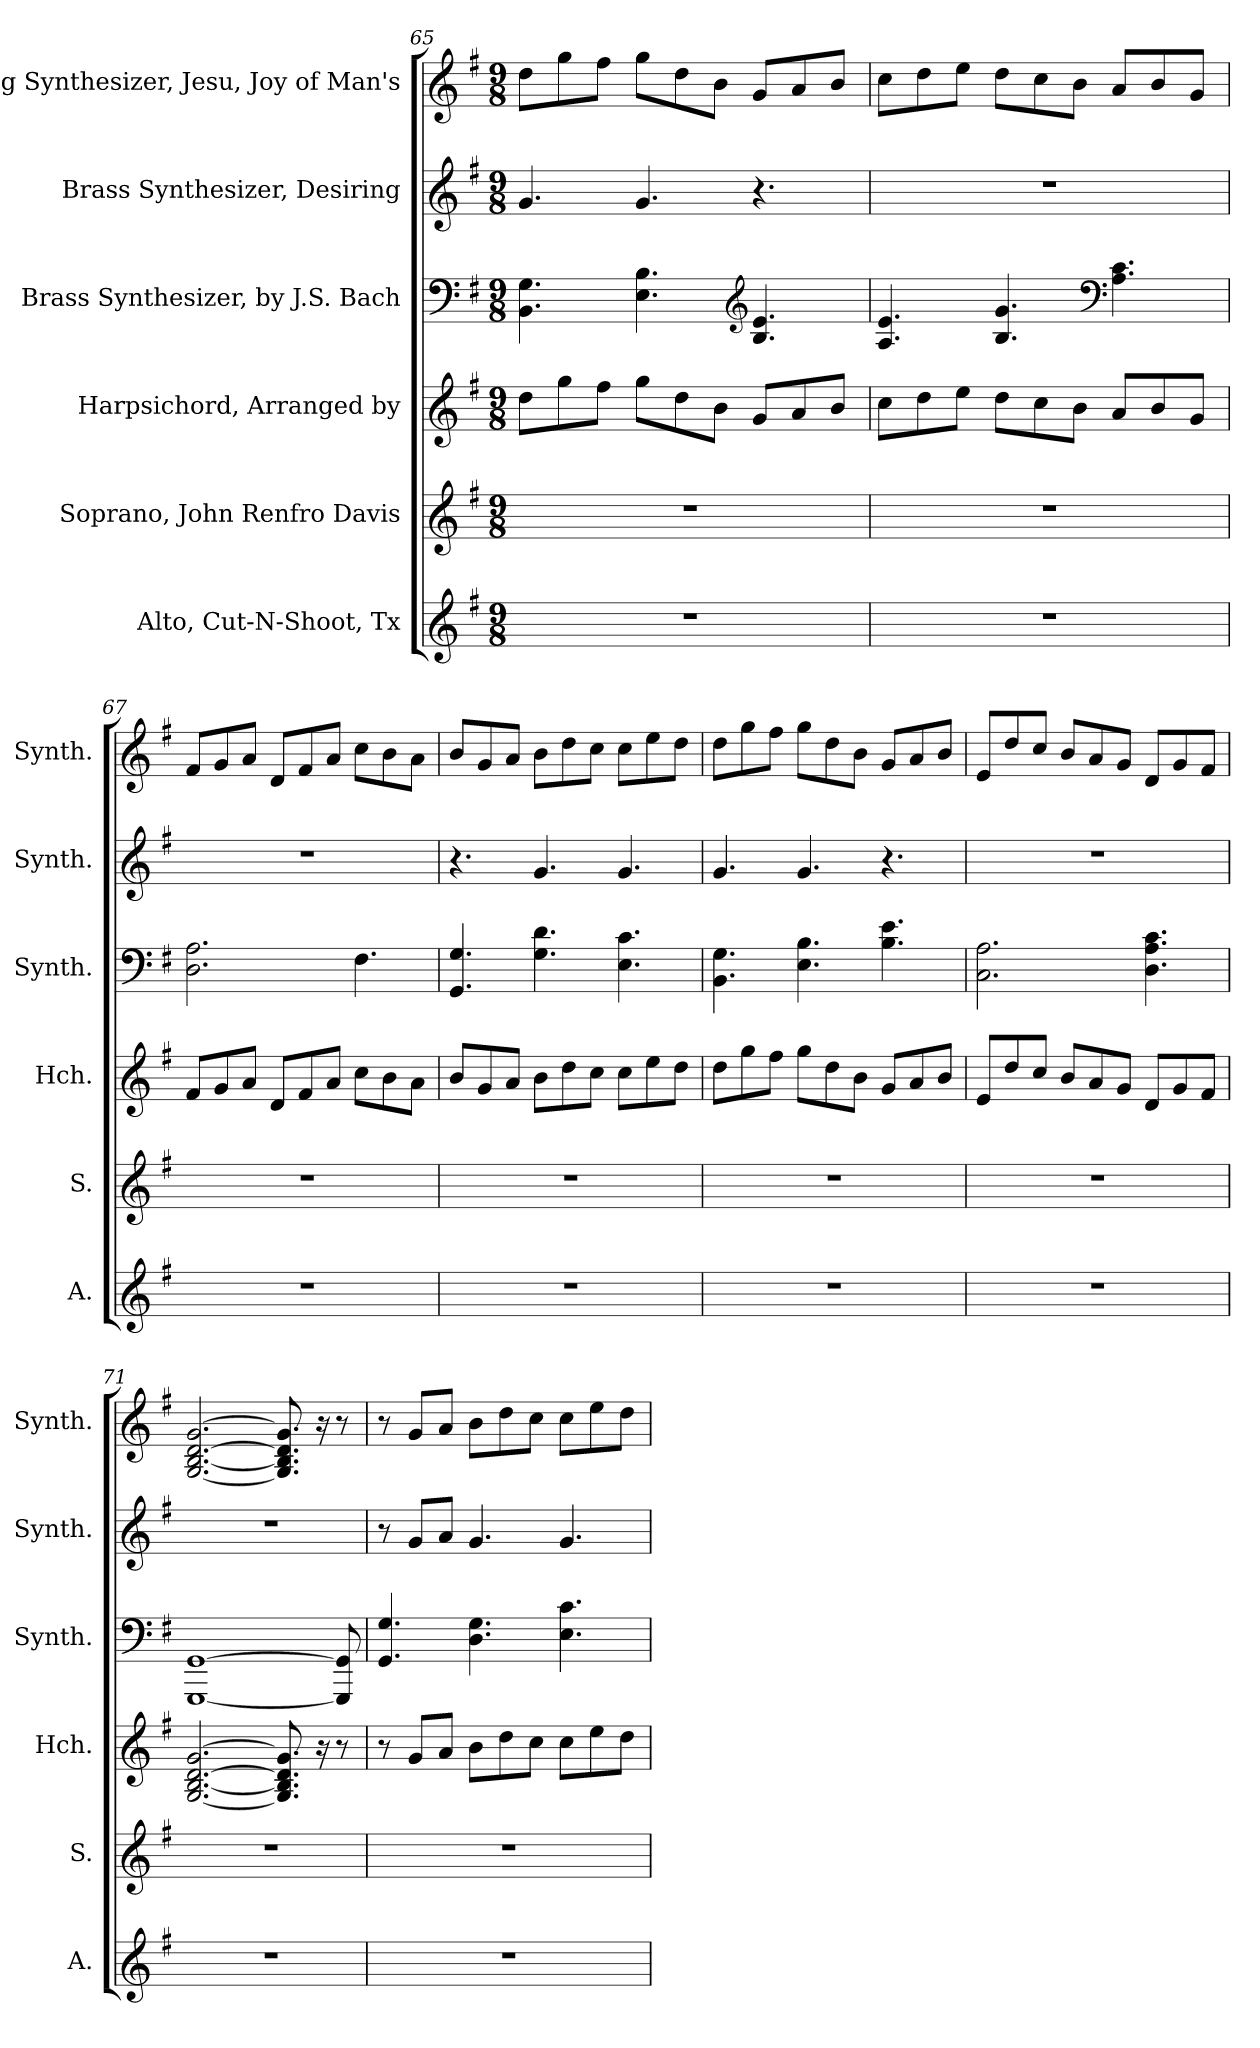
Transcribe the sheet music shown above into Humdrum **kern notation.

**kern	**kern	**kern	**kern	**kern	**kern
*part6	*part5	*part4	*part3	*part2	*part1
*staff6	*staff5	*staff4	*staff3	*staff2	*staff1
*I"Alto, Cut-N-Shoot, Tx	*I"Soprano, John Renfro Davis	*I"Harpsichord, Arranged by	*I"Brass Synthesizer, by J.S. Bach	*I"Brass Synthesizer, Desiring	*I"String Synthesizer, Jesu, Joy of Man's
*I'A.	*I'S.	*I'Hch.	*I'Synth.	*I'Synth.	*I'Synth.
*clefG2	*clefG2	*clefG2	*clefF4	*clefG2	*clefG2
*k[f#]	*k[f#]	*k[f#]	*k[f#]	*k[f#]	*k[f#]
*M9/8	*M9/8	*M9/8	*M9/8	*M9/8	*M9/8
=65	=65	=65	=65	=65	=65
8%9r	8%9r	8dd\L	4.BB\ 4.G\	4.g/	8dd\L
.	.	8gg\	.	.	8gg\
.	.	8ff#\J	.	.	8ff#\J
.	.	8gg\L	4.E\ 4.B\	4.g/	8gg\L
.	.	8dd\	.	.	8dd\
.	.	8b\J	.	.	8b\J
*	*	*	*clefG2	*	*
.	.	8g/L	4.B/ 4.e/	4.r	8g/L
.	.	8a/	.	.	8a/
.	.	8b/J	.	.	8b/J
=66	=66	=66	=66	=66	=66
8%9r	8%9r	8cc\L	4.A/ 4.e/	8%9r	8cc\L
.	.	8dd\	.	.	8dd\
.	.	8ee\J	.	.	8ee\J
.	.	8dd\L	4.B/ 4.g/	.	8dd\L
.	.	8cc\	.	.	8cc\
.	.	8b\J	.	.	8b\J
*	*	*	*clefF4	*	*
.	.	8a/L	4.A\ 4.c\	.	8a/L
.	.	8b/	.	.	8b/
.	.	8g/J	.	.	8g/J
!!LO:LB:g=z
=67	=67	=67	=67	=67	=67
8%9r	8%9r	8f#/L	2.D\ 2.A\	8%9r	8f#/L
.	.	8g/	.	.	8g/
.	.	8a/J	.	.	8a/J
.	.	8d/L	.	.	8d/L
.	.	8f#/	.	.	8f#/
.	.	8a/J	.	.	8a/J
.	.	8cc\L	4.F#\	.	8cc\L
.	.	8b\	.	.	8b\
.	.	8a\J	.	.	8a\J
=68	=68	=68	=68	=68	=68
8%9r	8%9r	8b/L	4.GG/ 4.G/	4.r	8b/L
.	.	8g/	.	.	8g/
.	.	8a/J	.	.	8a/J
.	.	8b\L	4.G\ 4.d\	4.g/	8b\L
.	.	8dd\	.	.	8dd\
.	.	8cc\J	.	.	8cc\J
.	.	8cc\L	4.E\ 4.c\	4.g/	8cc\L
.	.	8ee\	.	.	8ee\
.	.	8dd\J	.	.	8dd\J
=69	=69	=69	=69	=69	=69
8%9r	8%9r	8dd\L	4.BB\ 4.G\	4.g/	8dd\L
.	.	8gg\	.	.	8gg\
.	.	8ff#\J	.	.	8ff#\J
.	.	8gg\L	4.E\ 4.B\	4.g/	8gg\L
.	.	8dd\	.	.	8dd\
.	.	8b\J	.	.	8b\J
.	.	8g/L	4.B\ 4.e\	4.r	8g/L
.	.	8a/	.	.	8a/
.	.	8b/J	.	.	8b/J
=70	=70	=70	=70	=70	=70
8%9r	8%9r	8e/L	2.C\ 2.A\	8%9r	8e/L
.	.	8dd/	.	.	8dd/
.	.	8cc/J	.	.	8cc/J
.	.	8b/L	.	.	8b/L
.	.	8a/	.	.	8a/
.	.	8g/J	.	.	8g/J
.	.	8d/L	4.D\ 4.A\ 4.c\	.	8d/L
.	.	8g/	.	.	8g/
.	.	8f#/J	.	.	8f#/J
!!LO:PB:g=z
=71	=71	=71	=71	=71	=71
8%9r	8%9r	[2.G/ [2.B/ [2.d/ [2.g/	[1GGG [1GG	8%9r	[2.G/ [2.B/ [2.d/ [2.g/
.	.	8.G/] 8.B/] 8.d/] 8.g/]	.	.	8.G/] 8.B/] 8.d/] 8.g/]
.	.	16r	.	.	16r
.	.	8r	8GGG/] 8GG/]	.	8r
=72	=72	=72	=72	=72	=72
8%9r	8%9r	8r	4.GG/ 4.G/	8r	8r
.	.	8g/L	.	8g/L	8g/L
.	.	8a/J	.	8a/J	8a/J
.	.	8b\L	4.D\ 4.G\	4.g/	8b\L
.	.	8dd\	.	.	8dd\
.	.	8cc\J	.	.	8cc\J
.	.	8cc\L	4.E\ 4.c\	4.g/	8cc\L
.	.	8ee\	.	.	8ee\
.	.	8dd\J	.	.	8dd\J
=	=	=	=	=	=
*-	*-	*-	*-	*-	*-
